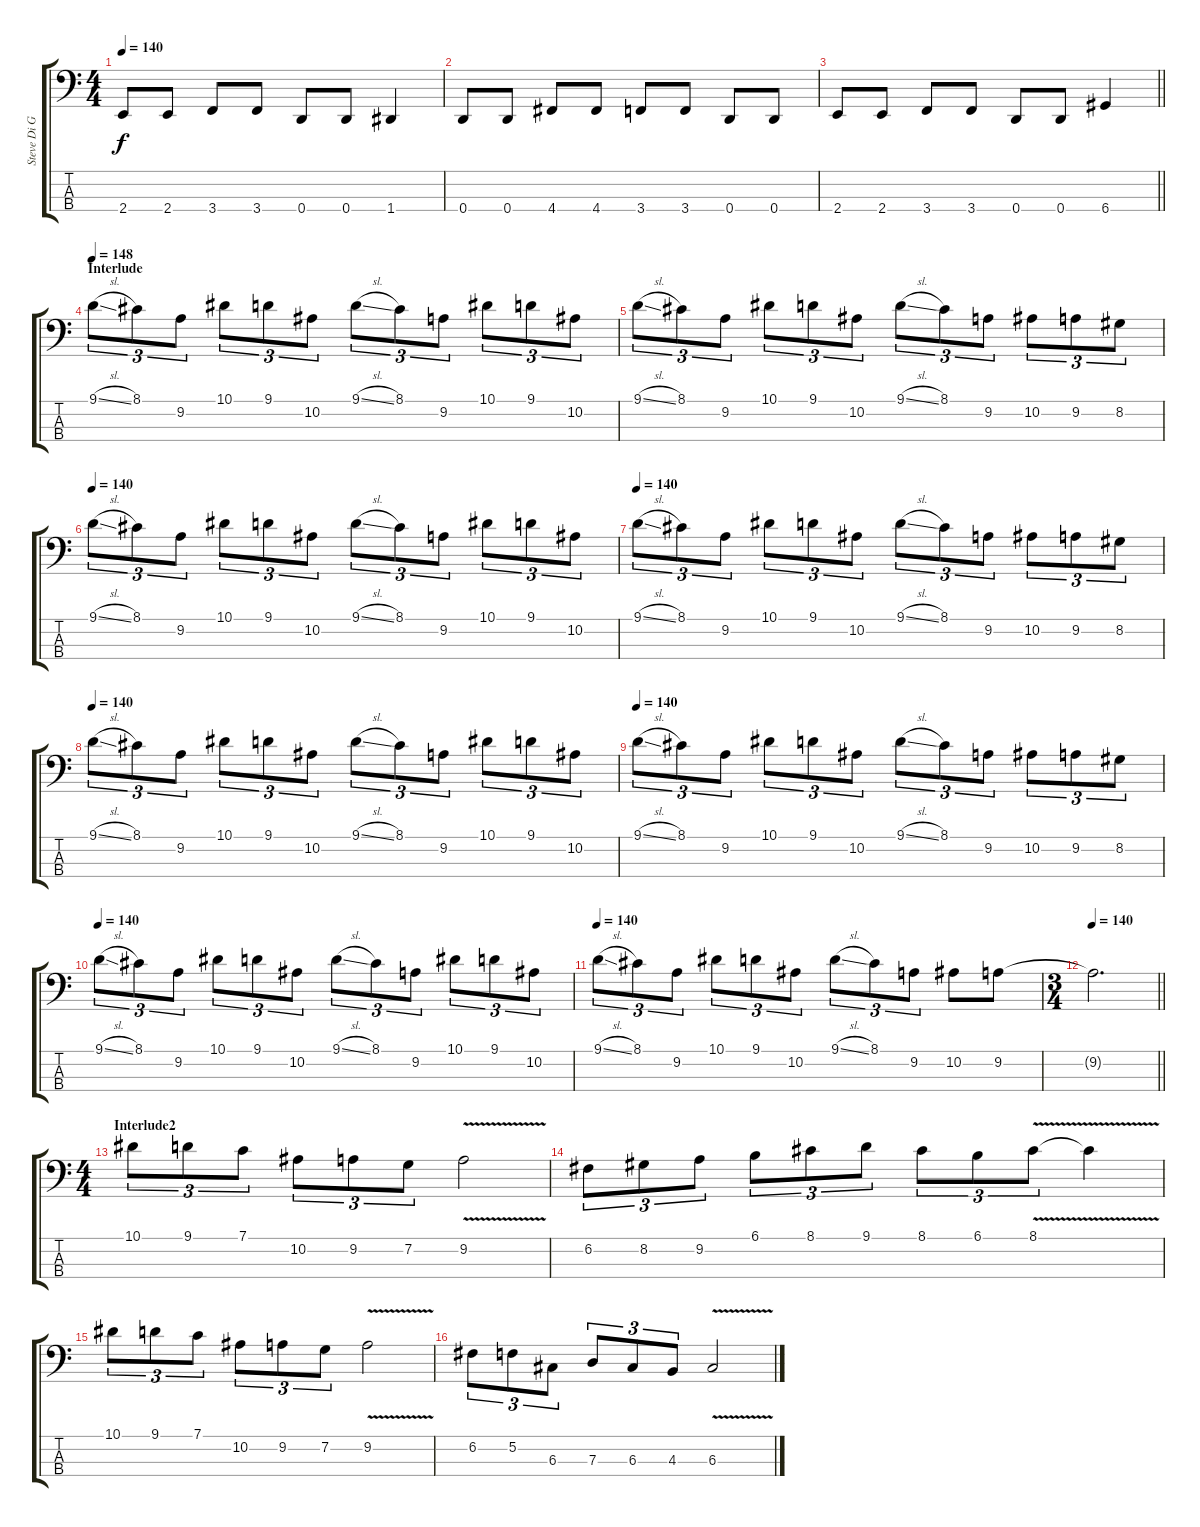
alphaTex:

\track ("Steve Di Gorgio" "Steve Di G") {instrument electricbasspick}
\staff {score tabs}
\tuning (F2 C2 G1 D1) {hide}
\ts (4 4)
\tempo 140
\clef f4
\ks c
2.4.8{dy f} 2.4.8 3.4.8 3.4.8 0.4.8 0.4.8 1.4.4 |
0.4.8 0.4.8 4.4.8 4.4.8 3.4.8 3.4.8 0.4.8 0.4.8 |
\barLineRight lightlight
2.4.8 2.4.8 3.4.8 3.4.8 0.4.8 0.4.8 6.4.4 |
\section ("" "Interlude")
\tempo 148
9.1{sl}.8{tu (3 2)} 8.1.8{tu (3 2)} 9.2.8{tu (3 2)} 10.1.8{tu (3 2)} 9.1.8{tu (3 2)} 10.2.8{tu (3 2)} 9.1{sl}.8{tu (3 2)} 8.1.8{tu (3 2)} 9.2.8{tu (3 2)} 10.1.8{tu (3 2)} 9.1.8{tu (3 2)} 10.2.8{tu (3 2)} |
9.1{sl}.8{tu (3 2)} 8.1.8{tu (3 2)} 9.2.8{tu (3 2)} 10.1.8{tu (3 2)} 9.1.8{tu (3 2)} 10.2.8{tu (3 2)} 9.1{sl}.8{tu (3 2)} 8.1.8{tu (3 2)} 9.2.8{tu (3 2)} 10.2.8{tu (3 2)} 9.2.8{tu (3 2)} 8.2.8{tu (3 2)} |
\tempo 140
9.1{sl}.8{tu (3 2)} 8.1.8{tu (3 2)} 9.2.8{tu (3 2)} 10.1.8{tu (3 2)} 9.1.8{tu (3 2)} 10.2.8{tu (3 2)} 9.1{sl}.8{tu (3 2)} 8.1.8{tu (3 2)} 9.2.8{tu (3 2)} 10.1.8{tu (3 2)} 9.1.8{tu (3 2)} 10.2.8{tu (3 2)} |
\tempo 140
9.1{sl}.8{tu (3 2)} 8.1.8{tu (3 2)} 9.2.8{tu (3 2)} 10.1.8{tu (3 2)} 9.1.8{tu (3 2)} 10.2.8{tu (3 2)} 9.1{sl}.8{tu (3 2)} 8.1.8{tu (3 2)} 9.2.8{tu (3 2)} 10.2.8{tu (3 2)} 9.2.8{tu (3 2)} 8.2.8{tu (3 2)} |
\tempo 140
9.1{sl}.8{tu (3 2)} 8.1.8{tu (3 2)} 9.2.8{tu (3 2)} 10.1.8{tu (3 2)} 9.1.8{tu (3 2)} 10.2.8{tu (3 2)} 9.1{sl}.8{tu (3 2)} 8.1.8{tu (3 2)} 9.2.8{tu (3 2)} 10.1.8{tu (3 2)} 9.1.8{tu (3 2)} 10.2.8{tu (3 2)} |
\tempo 140
9.1{sl}.8{tu (3 2)} 8.1.8{tu (3 2)} 9.2.8{tu (3 2)} 10.1.8{tu (3 2)} 9.1.8{tu (3 2)} 10.2.8{tu (3 2)} 9.1{sl}.8{tu (3 2)} 8.1.8{tu (3 2)} 9.2.8{tu (3 2)} 10.2.8{tu (3 2)} 9.2.8{tu (3 2)} 8.2.8{tu (3 2)} |
\tempo 140
9.1{sl}.8{tu (3 2)} 8.1.8{tu (3 2)} 9.2.8{tu (3 2)} 10.1.8{tu (3 2)} 9.1.8{tu (3 2)} 10.2.8{tu (3 2)} 9.1{sl}.8{tu (3 2)} 8.1.8{tu (3 2)} 9.2.8{tu (3 2)} 10.1.8{tu (3 2)} 9.1.8{tu (3 2)} 10.2.8{tu (3 2)} |
\tempo 140
9.1{sl}.8{tu (3 2)} 8.1.8{tu (3 2)} 9.2.8{tu (3 2)} 10.1.8{tu (3 2)} 9.1.8{tu (3 2)} 10.2.8{tu (3 2)} 9.1{sl}.8{tu (3 2)} 8.1.8{tu (3 2)} 9.2.8{tu (3 2)} 10.2.8 9.2.8 |
\ts (3 4)
\tempo 140
\barLineRight lightlight
9.2{t}.2{d} |
\ts (4 4)
\section ("" "Interlude2")
10.1.8{tu (3 2)} 9.1.8{tu (3 2)} 7.1.8{tu (3 2)} 10.2.8{tu (3 2)} 9.2.8{tu (3 2)} 7.2.8{tu (3 2)} 9.2{v}.2 |
6.2.8{tu (3 2)} 8.2.8{tu (3 2)} 9.2.8{tu (3 2)} 6.1.8{tu (3 2)} 8.1.8{tu (3 2)} 9.1.8{tu (3 2)} 8.1.8{tu (3 2)} 6.1.8{tu (3 2)} 8.1{v}.8{tu (3 2)} 8.1{t}.4 |
10.1.8{tu (3 2)} 9.1.8{tu (3 2)} 7.1.8{tu (3 2)} 10.2.8{tu (3 2)} 9.2.8{tu (3 2)} 7.2.8{tu (3 2)} 9.2{v}.2 |
6.2.8{tu (3 2)} 5.2.8{tu (3 2)} 6.3.8{tu (3 2)} 7.3.8{tu (3 2)} 6.3.8{tu (3 2)} 4.3.8{tu (3 2)} 6.3{v}.2
